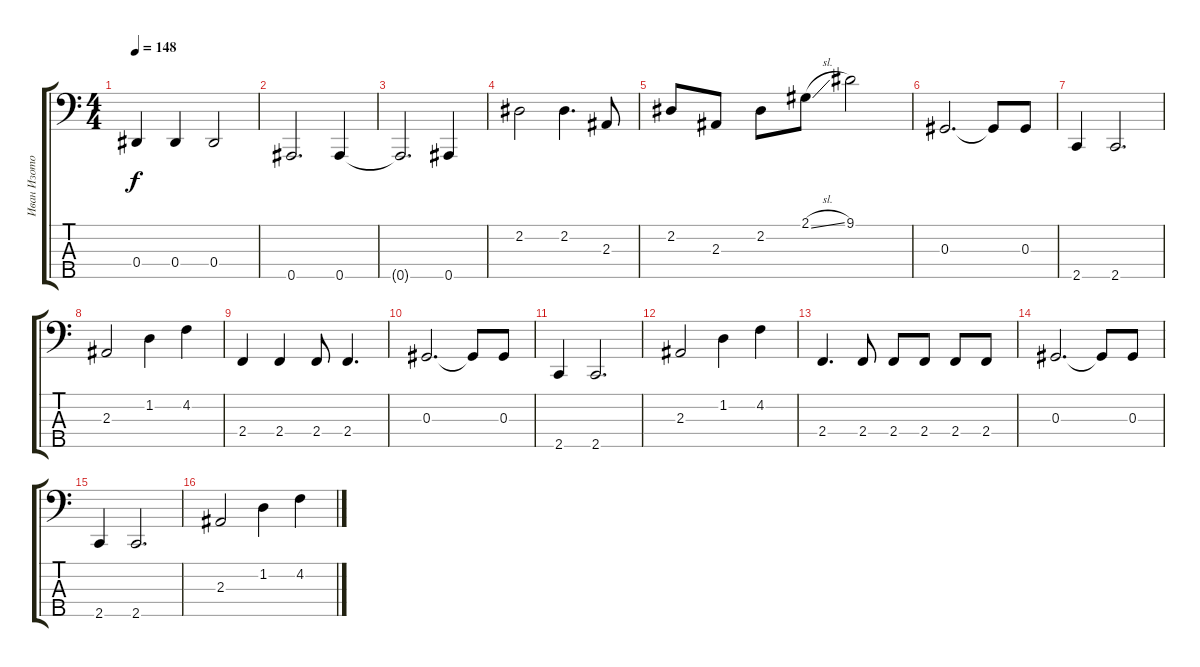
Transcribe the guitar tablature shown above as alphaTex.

\track ("Иван Изотов" "Иван Изото") {instrument electricbassfinger}
\staff {score tabs}
\tuning (Gb2 Db2 Ab1 Eb1 Bb0) {hide}
\ts (4 4)
\tempo 148
\clef f4
\ks c
0.4{t}.4{dy f} 0.4.4 0.4.2 |
0.5.2{d} 0.5.4 |
0.5{t}.2{d} 0.5.4 |
2.2.2 2.2.4{d} 2.3.8 |
2.2.8 2.3.8 2.2.8 2.1{sl}.8 9.1.2 |
0.3.2{d} 0.3{t}.8 0.3.8 |
2.5.4 2.5.2{d} |
2.3.2 1.2.4 4.2.4 |
2.4.4 2.4.4 2.4.8 2.4.4{d} |
0.3.2{d} 0.3{t}.8 0.3.8 |
2.5.4 2.5.2{d} |
2.3.2 1.2.4 4.2.4 |
2.4.4{d} 2.4.8 2.4.8 2.4.8 2.4.8 2.4.8 |
0.3.2{d} 0.3{t}.8 0.3.8 |
2.5.4 2.5.2{d} |
2.3.2 1.2.4 4.2.4
